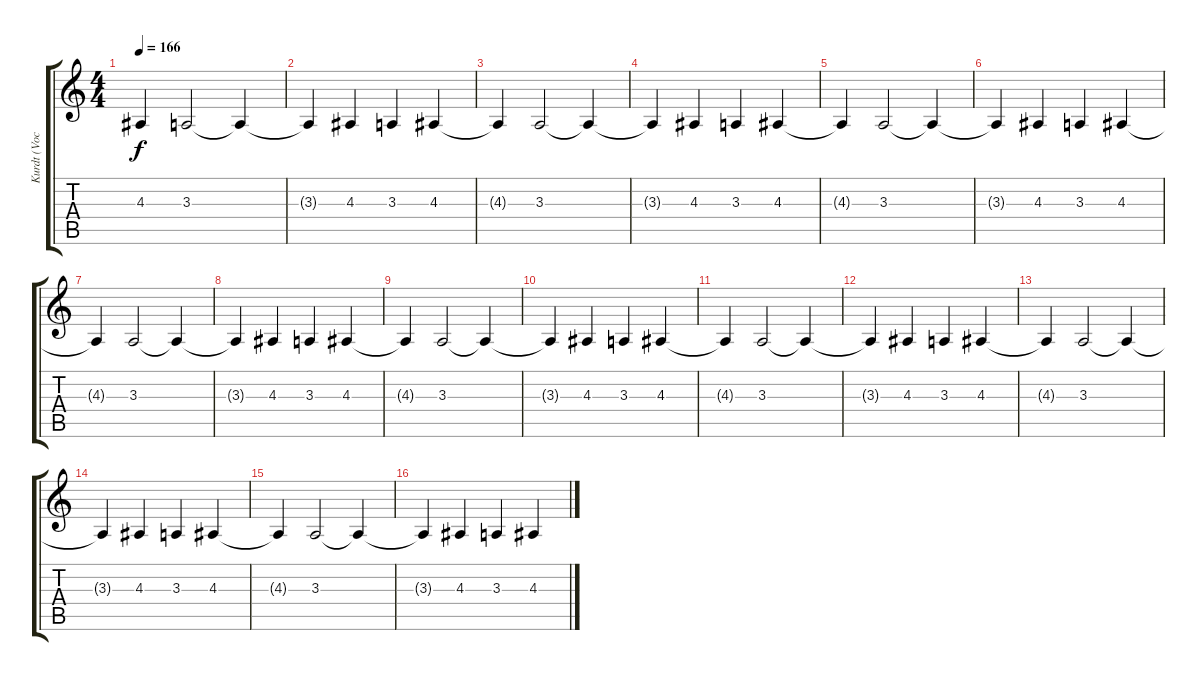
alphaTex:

\track ("Kurdt (Vocal)" "Kurdt (Voc") {instrument tremolostrings}
\staff {score tabs}
\tuning (Eb4 Bb3 Gb3 Db3 Ab2 Eb2) {hide}
\ts (4 4)
\tempo 166
\clef g2
\ks c
4.3{t}.4{dy f} 3.3.2 3.3{t}.4 |
3.3{t}.4 4.3.4 3.3.4 4.3.4 |
4.3{t}.4 3.3.2 3.3{t}.4 |
3.3{t}.4 4.3.4 3.3.4 4.3.4 |
4.3{t}.4 3.3.2 3.3{t}.4 |
3.3{t}.4 4.3.4 3.3.4 4.3.4 |
4.3{t}.4 3.3.2 3.3{t}.4 |
3.3{t}.4 4.3.4 3.3.4 4.3.4 |
4.3{t}.4 3.3.2 3.3{t}.4 |
3.3{t}.4 4.3.4 3.3.4 4.3.4 |
4.3{t}.4 3.3.2 3.3{t}.4 |
3.3{t}.4 4.3.4 3.3.4 4.3.4 |
4.3{t}.4 3.3.2 3.3{t}.4 |
3.3{t}.4 4.3.4 3.3.4 4.3.4 |
4.3{t}.4 3.3.2 3.3{t}.4 |
3.3{t}.4 4.3.4 3.3.4 4.3.4
